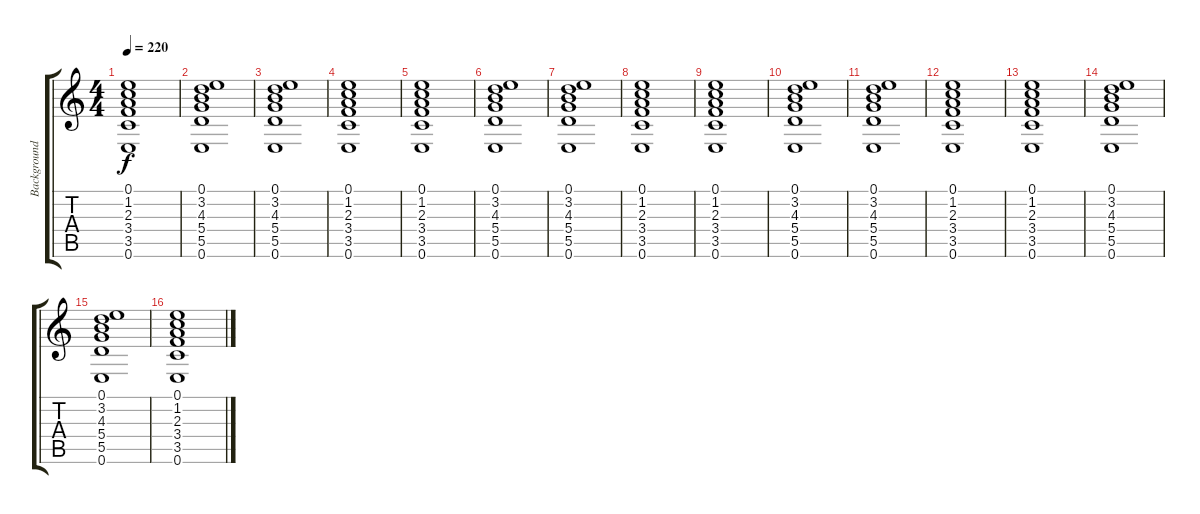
\track ("Background guitar" "Background") {instrument electricguitarclean}
\staff {score tabs}
\tuning (E4 B3 G3 D3 A2 E2) {hide}
\ts (4 4)
\tempo 220
\clef g2
\ks c
(0.1 1.2 2.3 3.4 3.5 0.6).1{dy f} |
(0.1 3.2 4.3 5.4 5.5 0.6).1 |
(0.1 3.2 4.3 5.4 5.5 0.6).1 |
(0.1 1.2 2.3 3.4 3.5 0.6).1 |
(0.1 1.2 2.3 3.4 3.5 0.6).1 |
(0.1 3.2 4.3 5.4 5.5 0.6).1 |
(0.1 3.2 4.3 5.4 5.5 0.6).1 |
(0.1 1.2 2.3 3.4 3.5 0.6).1 |
(0.1 1.2 2.3 3.4 3.5 0.6).1 |
(0.1 3.2 4.3 5.4 5.5 0.6).1 |
(0.1 3.2 4.3 5.4 5.5 0.6).1 |
(0.1 1.2 2.3 3.4 3.5 0.6).1 |
(0.1 1.2 2.3 3.4 3.5 0.6).1 |
(0.1 3.2 4.3 5.4 5.5 0.6).1 |
(0.1 3.2 4.3 5.4 5.5 0.6).1 |
(0.1 1.2 2.3 3.4 3.5 0.6).1
